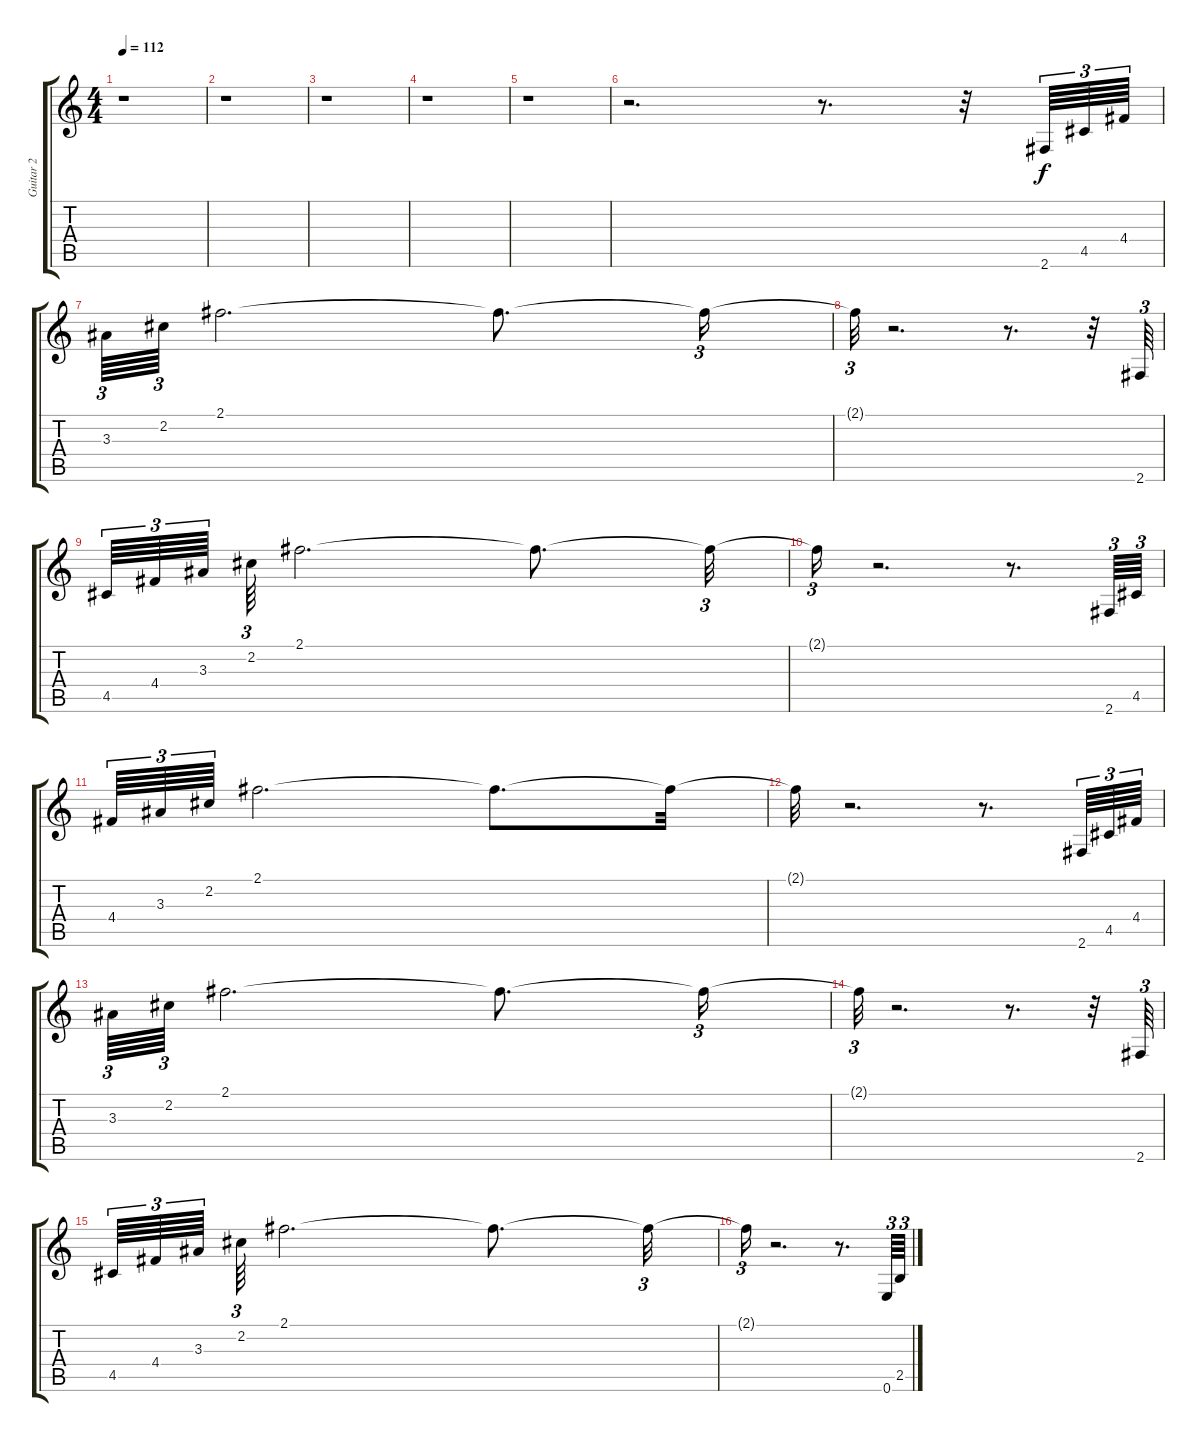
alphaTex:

\track ("Guitar 2" "Guitar 2") {instrument electricguitarclean}
\staff {score tabs}
\tuning (E4 B3 G3 D3 A2 E2) {hide}
\ts (4 4)
\tempo 112
\clef g2
\ks c
r.1{dy f} |
r.1 |
r.1 |
r.1 |
r.1 |
r.2{d} r.8{d} r.32 2.6.64{tu (3 2)} 4.5.64{tu (3 2)} 4.4.64{tu (3 2)} |
3.3.64{tu (3 2)} 2.2.64{tu (3 2)} 2.1.2{d} 2.1{t}.8{d} 2.1{t}.16{tu (3 2)} |
2.1{t}.32{tu (3 2)} r.2{d} r.8{d} r.32 2.6.64{tu (3 2)} |
4.5.64{tu (3 2)} 4.4.64{tu (3 2)} 3.3.64{tu (3 2) beam splitsecondary} 2.2.64{tu (3 2)} 2.1.2{d} 2.1{t}.8{d} 2.1{t}.32{tu (3 2)} |
2.1{t}.16{tu (3 2)} r.2{d} r.8{d} 2.6.64{tu (3 2)} 4.5.64{tu (3 2)} |
4.4.64{tu (3 2)} 3.3.64{tu (3 2)} 2.2.64{tu (3 2)} 2.1.2{d} 2.1{t}.8{d} 2.1{t}.32 |
2.1{t}.32 r.2{d} r.8{d} 2.6.64{tu (3 2)} 4.5.64{tu (3 2)} 4.4.64{tu (3 2)} |
3.3.64{tu (3 2)} 2.2.64{tu (3 2)} 2.1.2{d} 2.1{t}.8{d} 2.1{t}.16{tu (3 2)} |
2.1{t}.32{tu (3 2)} r.2{d} r.8{d} r.32 2.6.64{tu (3 2)} |
4.5.64{tu (3 2)} 4.4.64{tu (3 2)} 3.3.64{tu (3 2) beam splitsecondary} 2.2.64{tu (3 2)} 2.1.2{d} 2.1{t}.8{d} 2.1{t}.32{tu (3 2)} |
2.1{t}.16{tu (3 2)} r.2{d} r.8{d} 0.6.64{tu (3 2)} 2.5.64{tu (3 2)}
